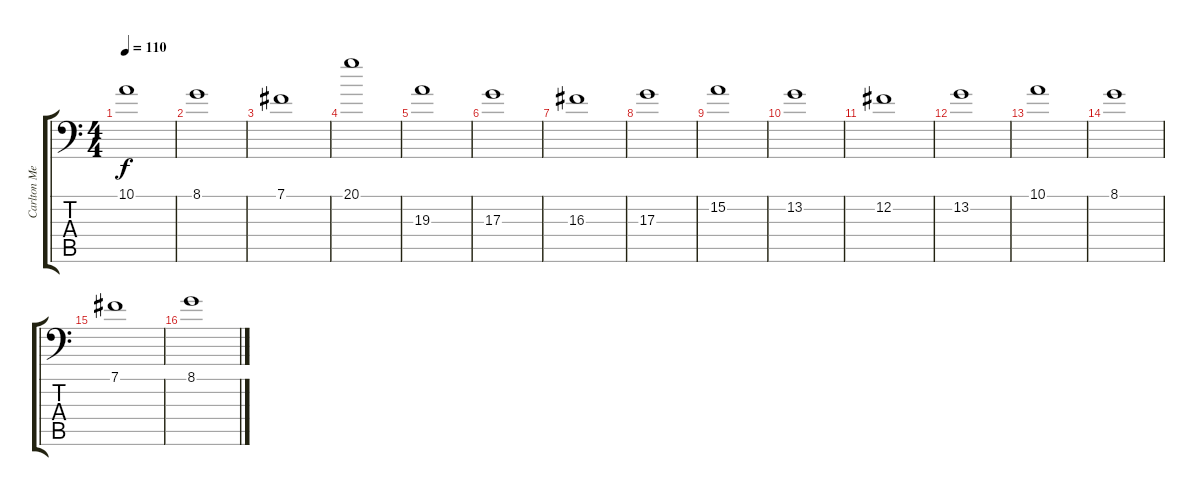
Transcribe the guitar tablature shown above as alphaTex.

\track ("Carlton Megalodon" "Carlton Me") {instrument pad3polysynth}
\staff {score tabs}
\tuning (B3 Gb3 D3 A2 E2 A1) {hide}
\ts (4 4)
\tempo 110
\clef f4
\ks c
10.1.1{dy f instrument pad3polysynth} |
8.1.1 |
7.1.1 |
20.1.1 |
19.3.1 |
17.3.1 |
16.3.1 |
17.3.1 |
15.2.1 |
13.2.1 |
12.2.1 |
13.2.1 |
10.1.1 |
8.1.1 |
7.1.1 |
8.1.1
